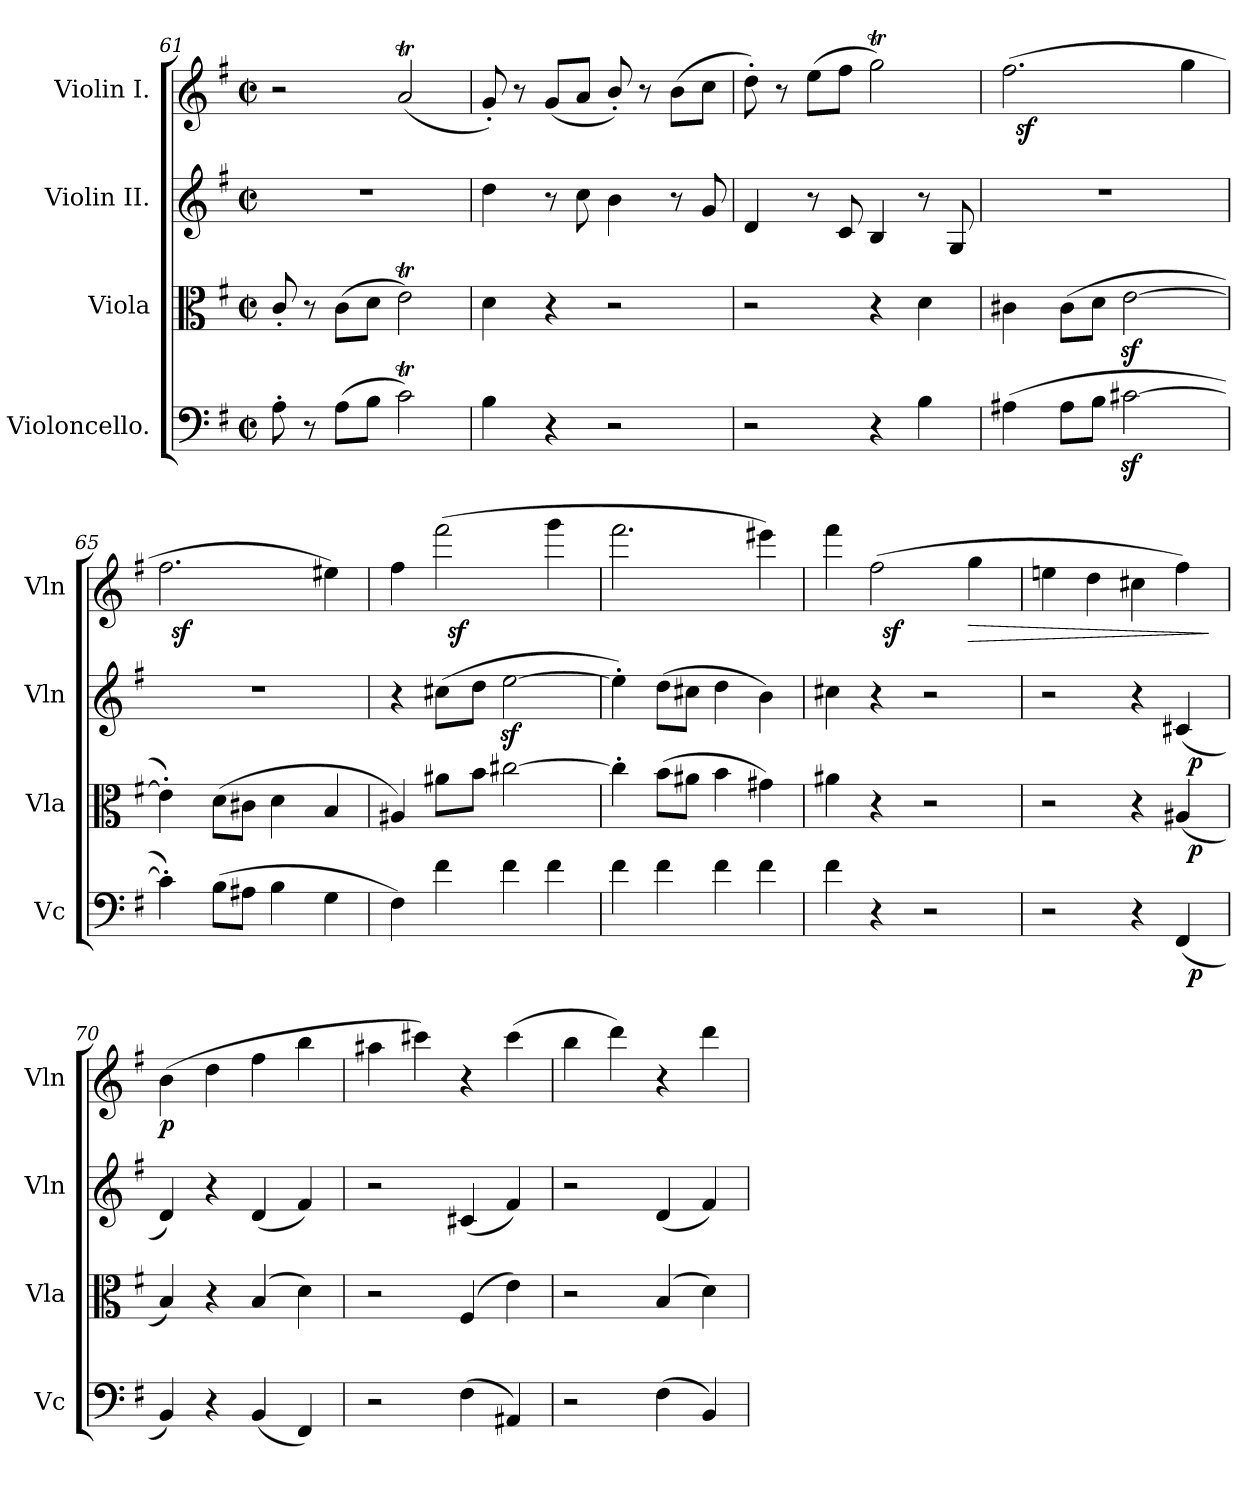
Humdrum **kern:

**kern	**dynam	**kern	**dynam	**kern	**dynam	**kern	**dynam
*part4	*part4	*part3	*part3	*part2	*part2	*part1	*part1
*staff4	*staff4	*staff3	*staff3	*staff2	*staff2	*staff1	*staff1
*I"Violoncello.	*	*I"Viola	*	*I"Violin II.	*	*I"Violin I.	*
*I'Vc	*	*I'Vla	*	*I'Vln	*	*I'Vln	*
*clefF4	*	*clefC3	*	*clefG2	*	*clefG2	*
*k[f#]	*	*k[f#]	*	*k[f#]	*	*k[f#]	*
*e:	*	*e:	*	*e:	*	*e:	*
*M2/2	*	*M2/2	*	*M2/2	*	*M2/2	*
*met(c|)	*	*met(c|)	*	*met(c|)	*	*met(c|)	*
=61	=61	=61	=61	=61	=61	=61	=61
8A'>\	.	8c'</	.	1r	.	2r	.
8r	.	8r	.	.	.	.	.
(8A\L	.	(8c\L	.	.	.	.	.
8B\J	.	8d\J	.	.	.	.	.
2cT\)	.	2eT\)	.	.	.	(2aT/	.
=62	=62	=62	=62	=62	=62	=62	=62
4B\	.	4d\	.	4dd\	.	8g'</)	.
.	.	.	.	.	.	8r	.
4r	.	4r	.	8r	.	(<8g/L	.
.	.	.	.	8cc\	.	8a/J	.
2r	.	2r	.	4b\	.	8b'</)	.
.	.	.	.	.	.	8r	.
.	.	.	.	8r	.	(8b\L	.
.	.	.	.	8g/	.	8cc\J	.
=63	=63	=63	=63	=63	=63	=63	=63
2r	.	2r	.	4d/	.	8dd'>\)	.
.	.	.	.	.	.	8r	.
.	.	.	.	8r	.	(8ee\L	.
.	.	.	.	8c/	.	8ff#\J	.
4r	.	4r	.	4B/	.	2ggT\)	.
4B\	.	4d\	.	8r	.	.	.
.	.	.	.	8G/	.	.	.
=64	=64	=64	=64	=64	=64	=64	=64
*	*	*	*	*	*	*^	*
(4A#X\	.	4c#X\	.	1r	.	(2.ff#\	32ryy	.
!	!	!	!	!	!	!	!	!LO:DY:b
.	.	.	.	.	.	.	2ryy	sf
8A#\L	.	(8c#\L	.	.	.	.	.	.
8B\J	.	8d\J	.	.	.	.	.	.
[2c#Xz<\	.	[2ez<\	.	.	.	.	.	.
.	.	.	.	.	.	.	4...ryy	.
.	.	.	.	.	.	4gg\	.	.
=65	=65	=65	=65	=65	=65	=65	=65	=65
4c#'>\])	.	4e'>\])	.	1r	.	2.ff#\	32ryy	.
!	!	!	!	!	!	!	!	!LO:DY:b
.	.	.	.	.	.	.	2ryy	sf
(8B\L	.	(8d\L	.	.	.	.	.	.
8A#X\J	.	8c#X\J	.	.	.	.	.	.
4B\	.	4d\	.	.	.	.	.	.
.	.	.	.	.	.	.	4...ryy	.
4G\	.	4B/	.	.	.	4ee#X\)	.	.
!!LO:LB:g=z	!!
=66	=66	=66	=66	=66	=66	=66	=66	=66
4F#\)	.	4A#X/)	.	4r	.	4ff#\	4ryy	.
4f#\	.	8a#X\L	.	(8cc#X\L	.	(2fff#\	32ryy	.
!	!	!	!	!	!	!	!	!LO:DY:b
.	.	.	.	.	.	.	2ryy	sf
.	.	8b\J	.	8dd\J	.	.	.	.
4f#\	.	[2cc#X\	.	[2eez<\	.	.	.	.
4f#\	.	.	.	.	.	4ggg\	.	.
.	.	.	.	.	.	.	8..ryy	.
*	*	*	*	*	*	*v	*v	*
=67	=67	=67	=67	=67	=67	=67	=67
4f#\	.	4cc#'>\]	.	4ee'>\])	.	2.fff#\	.
4f#\	.	(8b\L	.	(8dd\L	.	.	.
.	.	8a#X\J	.	8cc#X\J	.	.	.
4f#\	.	4b\	.	4dd\	.	.	.
4f#\	.	4g#X\)	.	4b\)	.	4eee#X\)	.
=68	=68	=68	=68	=68	=68	=68	=68
*	*	*	*	*	*	*^	*
4f#\	.	4a#X\	.	4cc#X\	.	4fff#\	4ryy	.
4r	.	4r	.	4r	.	(2ff#\	32ryy	.
!	!	!	!	!	!	!	!	!LO:DY:b
.	.	.	.	.	.	.	2ryy	sf
2r	.	2r	.	2r	.	.	.	.
!	!	!	!	!	!	!	!	!LO:HP:b
.	.	.	.	.	.	4gg\	.	>
.	.	.	.	.	.	.	8..ryy	.
*	*	*	*	*	*	*v	*v	*
=69	=69	=69	=69	=69	=69	=69	=69
*^	*	*^	*	*^	*	*	*
2r	2ryy	.	2r	2ryy	.	2r	2ryy	.	4een\	.
.	.	.	.	.	.	.	.	.	4dd\	.
4r	4ryy	.	4r	4ryy	.	4r	4ryy	.	4cc#X\	.
(4FF#/	32ryy	.	(4A#X/	32ryy	.	(4c#X/	32ryy	.	4ff#\)	.
!	!	!LO:DY:b	!	!	!LO:DY:b	!	!	!LO:DY:b	!	!
.	8..ryy	p	.	8..ryy	p	.	8..ryy	p	.	.
.	.	.	.	.	.	.	.	.	.	]
=70	=70	=70	=70	=70	=70	=70	=70	=70	=70	=70
!	!	!	!	!	!	!	!	!	!	!LO:DY:b
*v	*v	*	*	*	*	*v	*v	*	*	*
*	*	*v	*v	*	*	*	*	*
4BB/)	.	4B/)	.	4d/)	.	(4b\	p
4r	.	4r	.	4r	.	4dd\	.
(4BB/	.	(4B/	.	(4d/	.	4ff#\	.
4FF#/)	.	4d\)	.	4f#/)	.	4bb\	.
=71	=71	=71	=71	=71	=71	=71	=71
2r	.	2r	.	2r	.	4aa#X\	.
.	.	.	.	.	.	4ccc#X\)	.
(4F#\	.	(4F#/	.	(4c#X/	.	4r	.
4AA#X/)	.	4e\)	.	4f#/)	.	(4ccc#\	.
=72	=72	=72	=72	=72	=72	=72	=72
2r	.	2r	.	2r	.	4bb\	.
.	.	.	.	.	.	4ddd\)	.
(4F#\	.	(4B/	.	(4d/	.	4r	.
4BB/)	.	4d\)	.	4f#/)	.	4ddd\	.
=	=	=	=	=	=	=	=
*-	*-	*-	*-	*-	*-	*-	*-
